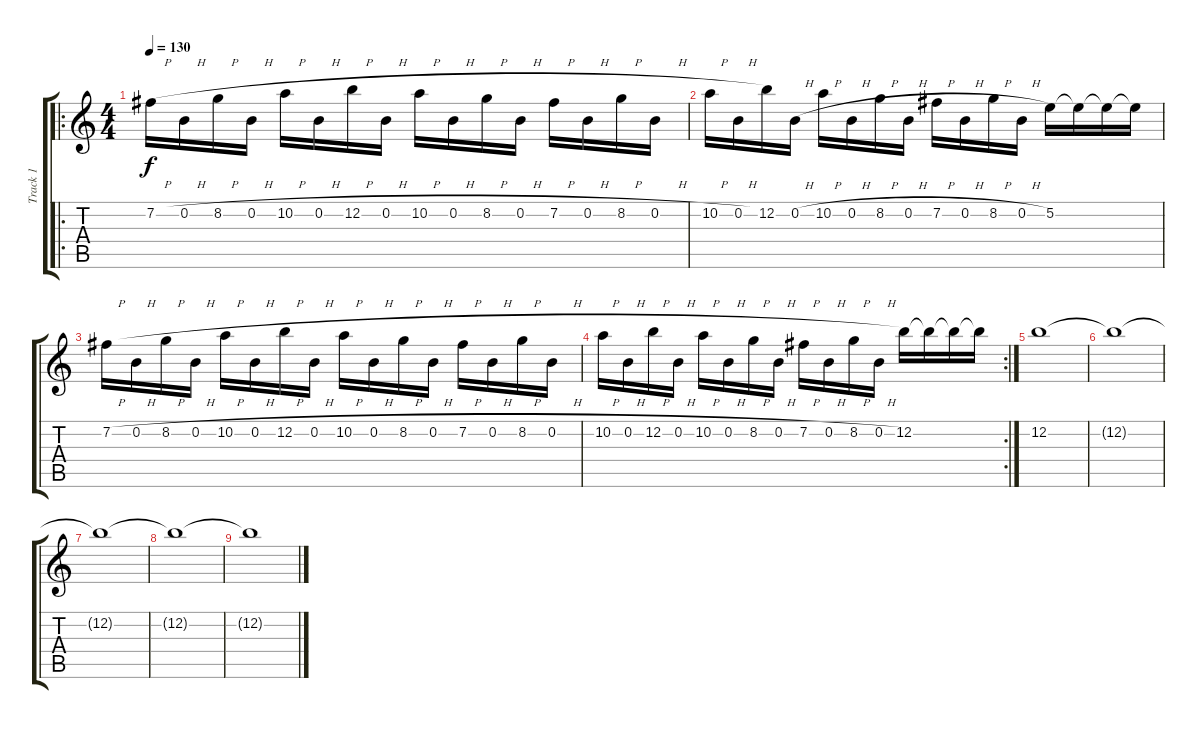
\track ("Track 1" "Track 1") {instrument distortionguitar}
\staff {score tabs}
\tuning (E4 B3 G3 D3 A2 E2) {hide}
\ro
\ts (4 4)
\tempo 130
\clef g2
\ks c
7.2{h}.16{dy f} 0.2{h}.16 8.2{h}.16 0.2{h}.16 10.2{h}.16 0.2{h}.16 12.2{h}.16 0.2{h}.16 10.2{h}.16 0.2{h}.16 8.2{h}.16 0.2{h}.16 7.2{h}.16 0.2{h}.16 8.2{h}.16 0.2{h}.16 |
10.2{h}.16 0.2{h}.16 12.2.16 0.2{h}.16 10.2{h}.16 0.2{h}.16 8.2{h}.16 0.2{h}.16 7.2{h}.16 0.2{h}.16 8.2{h}.16 0.2{h}.16 5.2.16 5.2{t}.16 5.2{t}.16 5.2{t}.16 |
7.2{h}.16 0.2{h}.16 8.2{h}.16 0.2{h}.16 10.2{h}.16 0.2{h}.16 12.2{h}.16 0.2{h}.16 10.2{h}.16 0.2{h}.16 8.2{h}.16 0.2{h}.16 7.2{h}.16 0.2{h}.16 8.2{h}.16 0.2{h}.16 |
\rc 2
10.2{h}.16 0.2{h}.16 12.2{h}.16 0.2{h}.16 10.2{h}.16 0.2{h}.16 8.2{h}.16 0.2{h}.16 7.2{h}.16 0.2{h}.16 8.2{h}.16 0.2{h}.16 12.2.16 12.2{t}.16 12.2{t}.16 12.2{t}.16 |
12.2.1{volume 13} |
12.2{t}.1{volume 10} |
12.2{t}.1{volume 7} |
12.2{t}.1{volume 4} |
12.2{t}.1{volume 2}
